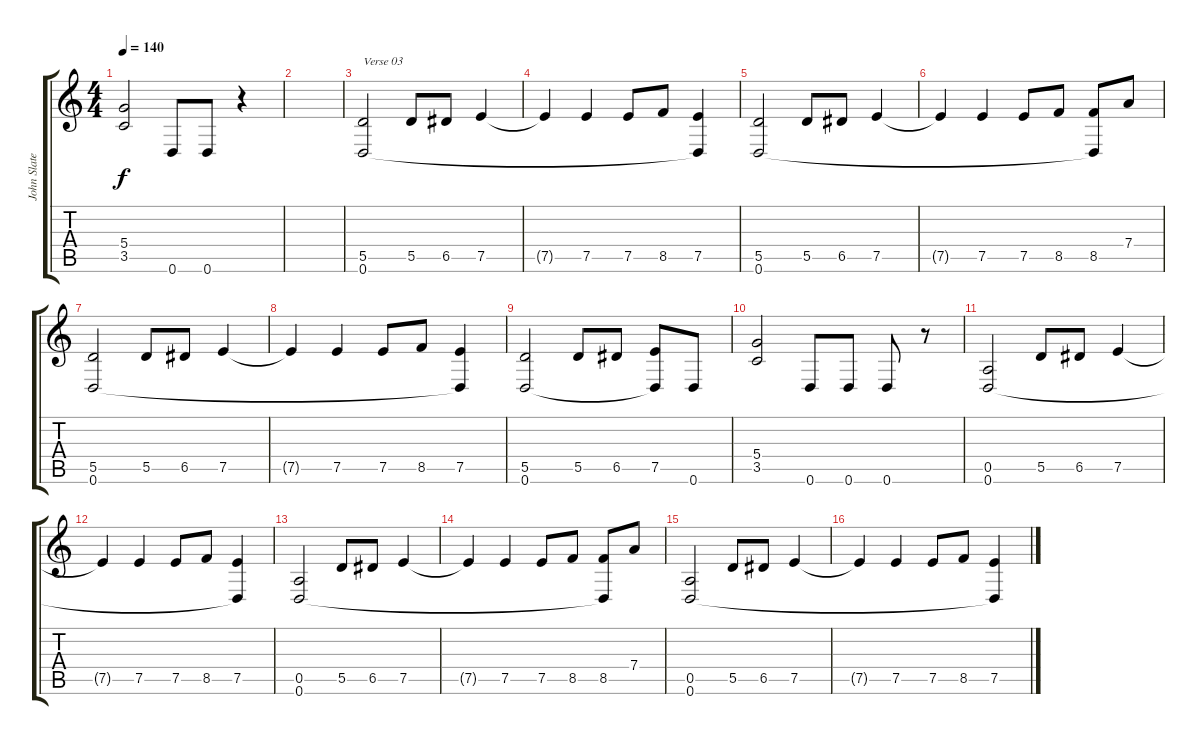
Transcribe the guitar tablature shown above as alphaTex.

\track ("John Slater" "John Slate") {instrument distortionguitar}
\staff {score tabs}
\tuning (E4 B3 G3 D3 A2 D2) {hide}
\ts (4 4)
\tempo 140
\clef g2
\ks c
(5.4 3.5).2{dy f} 0.6.8 0.6.8 r.4 |
|
(5.5 0.6).2{txt "Verse 03"} 5.5.8 6.5.8 7.5.4 |
7.5{t}.4 7.5.4 7.5.8 8.5.8 (7.5 0.6{t}).4 |
(5.5 0.6).2 5.5.8 6.5.8 7.5.4 |
7.5{t}.4 7.5.4 7.5.8 8.5.8 (8.5 0.6{t}).8 7.4.8 |
(5.5 0.6).2 5.5.8 6.5.8 7.5.4 |
7.5{t}.4 7.5.4 7.5.8 8.5.8 (7.5 0.6{t}).4 |
(5.5 0.6).2 5.5.8 6.5.8 (7.5 0.6{t}).8 0.6.8 |
(5.4 3.5).2 0.6.8 0.6.8 0.6.8 r.8 |
(0.5 0.6).2 5.5.8 6.5.8 7.5.4 |
7.5{t}.4 7.5.4 7.5.8 8.5.8 (7.5 0.6{t}).4 |
(0.5 0.6).2 5.5.8 6.5.8 7.5.4 |
7.5{t}.4 7.5.4 7.5.8 8.5.8 (8.5 0.6{t}).8 7.4.8 |
(0.5 0.6).2 5.5.8 6.5.8 7.5.4 |
7.5{t}.4 7.5.4 7.5.8 8.5.8 (7.5 0.6{t}).4
